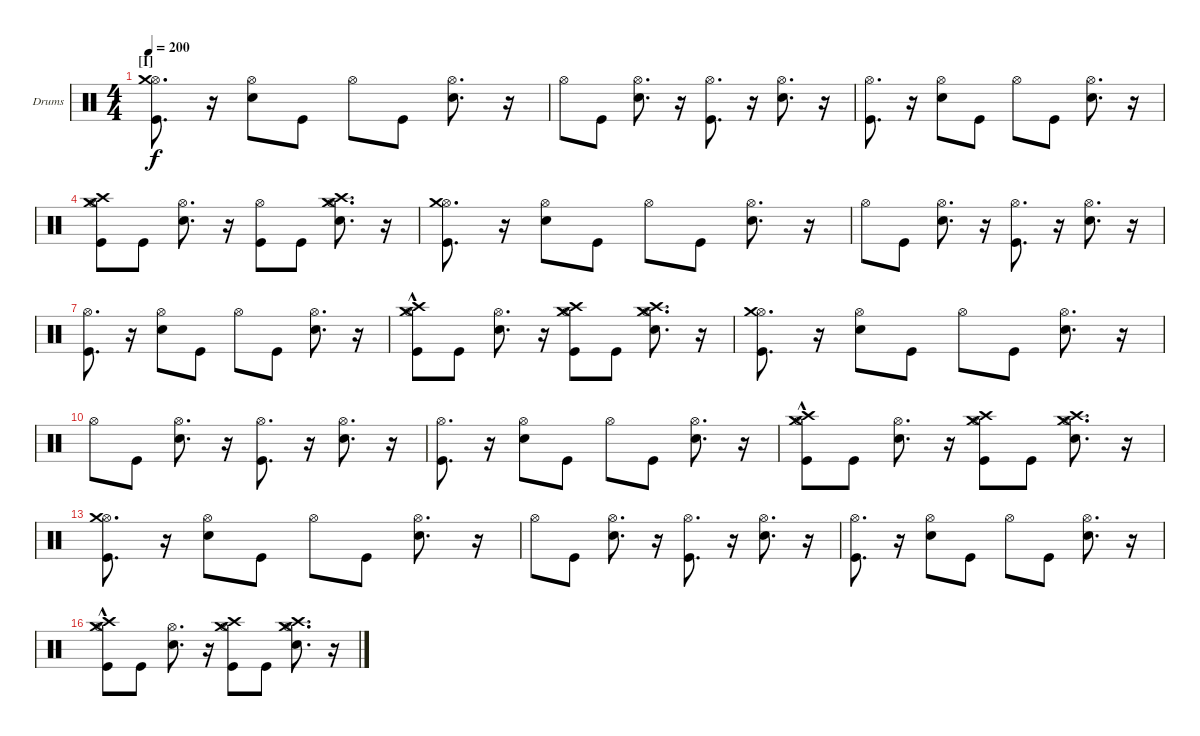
\bracketExtendMode nobrackets
\firstSystemTrackNameOrientation horizontal
\otherSystemsTrackNameOrientation horizontal
\defaultBarNumberDisplay FirstOfSystem
\track ("Drums" "Drums") {instrument percussion}
\staff {score}
\articulation defaults
\ts (4 4)
\section ("I" "")
\tempo 200
\clef neutral
\ks c
("Kick (hit)" "Hi-Hat (open)" "Crash medium (hit)").8{d dy f} r.16 ("Snare (hit) 2" "Hi-Hat (open)").8 "Kick (hit)".8 "Hi-Hat (open)".8 "Kick (hit)".8 ("Snare (hit) 2" "Hi-Hat (open)").8{d} r.16 |
"Hi-Hat (open)".8 "Kick (hit)".8 ("Snare (hit) 2" "Hi-Hat (open)").8{d} r.16 ("Kick (hit)" "Hi-Hat (open)").8{d} r.16 ("Snare (hit) 2" "Hi-Hat (open)").8{d} r.16 |
("Kick (hit)" "Hi-Hat (open)").8{d} r.16 ("Snare (hit) 2" "Hi-Hat (open)").8 "Kick (hit)".8 "Hi-Hat (open)".8 "Kick (hit)".8 ("Snare (hit) 2" "Hi-Hat (open)").8{d} r.16 |
("Hi-Hat (open)" "Kick (hit)" "Crash high (hit)" "Crash medium (hit)").8 "Kick (hit)".8 ("Snare (hit) 2" "Hi-Hat (open)").8{d} r.16 ("Kick (hit)" "Hi-Hat (open)").8 "Kick (hit)".8 ("Snare (hit) 2" "Hi-Hat (open)" "Crash medium (hit)" "Crash high (hit)").8{d} r.16 |
("Kick (hit)" "Hi-Hat (open)" "Crash medium (hit)").8{d} r.16 ("Snare (hit) 2" "Hi-Hat (open)").8 "Kick (hit)".8 "Hi-Hat (open)".8 "Kick (hit)".8 ("Snare (hit) 2" "Hi-Hat (open)").8{d} r.16 |
"Hi-Hat (open)".8 "Kick (hit)".8 ("Snare (hit) 2" "Hi-Hat (open)").8{d} r.16 ("Kick (hit)" "Hi-Hat (open)").8{d} r.16 ("Snare (hit) 2" "Hi-Hat (open)").8{d} r.16 |
("Kick (hit)" "Hi-Hat (open)").8{d} r.16 ("Snare (hit) 2" "Hi-Hat (open)").8 "Kick (hit)".8 "Hi-Hat (open)".8 "Kick (hit)".8 ("Snare (hit) 2" "Hi-Hat (open)").8{d} r.16 |
("Hi-Hat (open)" "Kick (hit)"{hac} "Crash high (hit)" "Crash medium (hit)").8 "Kick (hit)".8 ("Snare (hit) 2" "Hi-Hat (open)").8{d} r.16 ("Kick (hit)" "Hi-Hat (open)" "Crash medium (hit)" "Crash high (hit)").8 "Kick (hit)".8 ("Snare (hit) 2" "Hi-Hat (open)" "Crash high (hit)" "Crash medium (hit)").8{d} r.16 |
("Kick (hit)" "Hi-Hat (open)" "Crash medium (hit)").8{d} r.16 ("Snare (hit) 2" "Hi-Hat (open)").8 "Kick (hit)".8 "Hi-Hat (open)".8 "Kick (hit)".8 ("Snare (hit) 2" "Hi-Hat (open)").8{d} r.16 |
"Hi-Hat (open)".8 "Kick (hit)".8 ("Snare (hit) 2" "Hi-Hat (open)").8{d} r.16 ("Kick (hit)" "Hi-Hat (open)").8{d} r.16 ("Snare (hit) 2" "Hi-Hat (open)").8{d} r.16 |
("Kick (hit)" "Hi-Hat (open)").8{d} r.16 ("Snare (hit) 2" "Hi-Hat (open)").8 "Kick (hit)".8 "Hi-Hat (open)".8 "Kick (hit)".8 ("Snare (hit) 2" "Hi-Hat (open)").8{d} r.16 |
("Hi-Hat (open)" "Kick (hit)"{hac} "Crash high (hit)" "Crash medium (hit)").8 "Kick (hit)".8 ("Snare (hit) 2" "Hi-Hat (open)").8{d} r.16 ("Kick (hit)" "Hi-Hat (open)" "Crash medium (hit)" "Crash high (hit)").8 "Kick (hit)".8 ("Snare (hit) 2" "Hi-Hat (open)" "Crash high (hit)" "Crash medium (hit)").8{d} r.16 |
("Kick (hit)" "Hi-Hat (open)" "Crash medium (hit)").8{d} r.16 ("Snare (hit) 2" "Hi-Hat (open)").8 "Kick (hit)".8 "Hi-Hat (open)".8 "Kick (hit)".8 ("Snare (hit) 2" "Hi-Hat (open)").8{d} r.16 |
"Hi-Hat (open)".8 "Kick (hit)".8 ("Snare (hit) 2" "Hi-Hat (open)").8{d} r.16 ("Kick (hit)" "Hi-Hat (open)").8{d} r.16 ("Snare (hit) 2" "Hi-Hat (open)").8{d} r.16 |
("Kick (hit)" "Hi-Hat (open)").8{d} r.16 ("Snare (hit) 2" "Hi-Hat (open)").8 "Kick (hit)".8 "Hi-Hat (open)".8 "Kick (hit)".8 ("Snare (hit) 2" "Hi-Hat (open)").8{d} r.16 |
("Hi-Hat (open)" "Kick (hit)"{hac} "Crash high (hit)" "Crash medium (hit)").8 "Kick (hit)".8 ("Snare (hit) 2" "Hi-Hat (open)").8{d} r.16 ("Kick (hit)" "Hi-Hat (open)" "Crash medium (hit)" "Crash high (hit)").8 "Kick (hit)".8 ("Snare (hit) 2" "Hi-Hat (open)" "Crash high (hit)" "Crash medium (hit)").8{d} r.16
